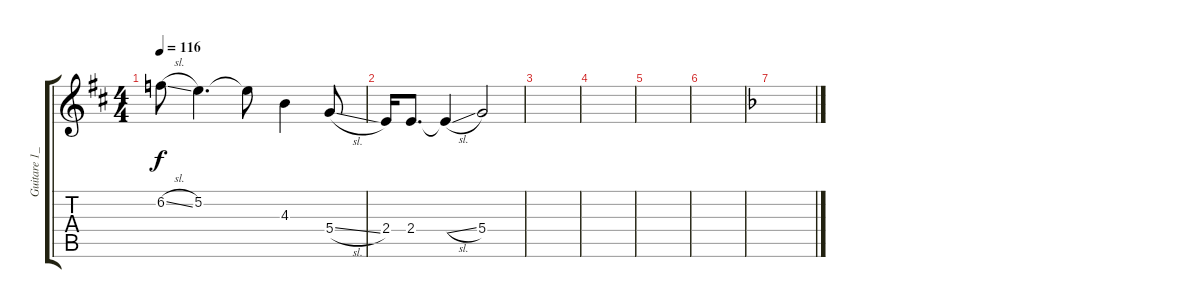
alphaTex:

\track ("Guitare 1_1" "Guitare 1_") {instrument overdrivenguitar}
\staff {score tabs}
\tuning (E4 B3 G3 D3 A2 E2) {hide}
\ts (4 4)
\tempo 116
\clef g2
\ks d
6.2{sl}.8{dy f} 5.2.4{d} 5.2{t}.8 4.3.4 5.4{sl}.8 |
2.4.16 2.4.8{d} 2.4{sl t}.4 5.4.2 |
|
|
|
|
\ks f
